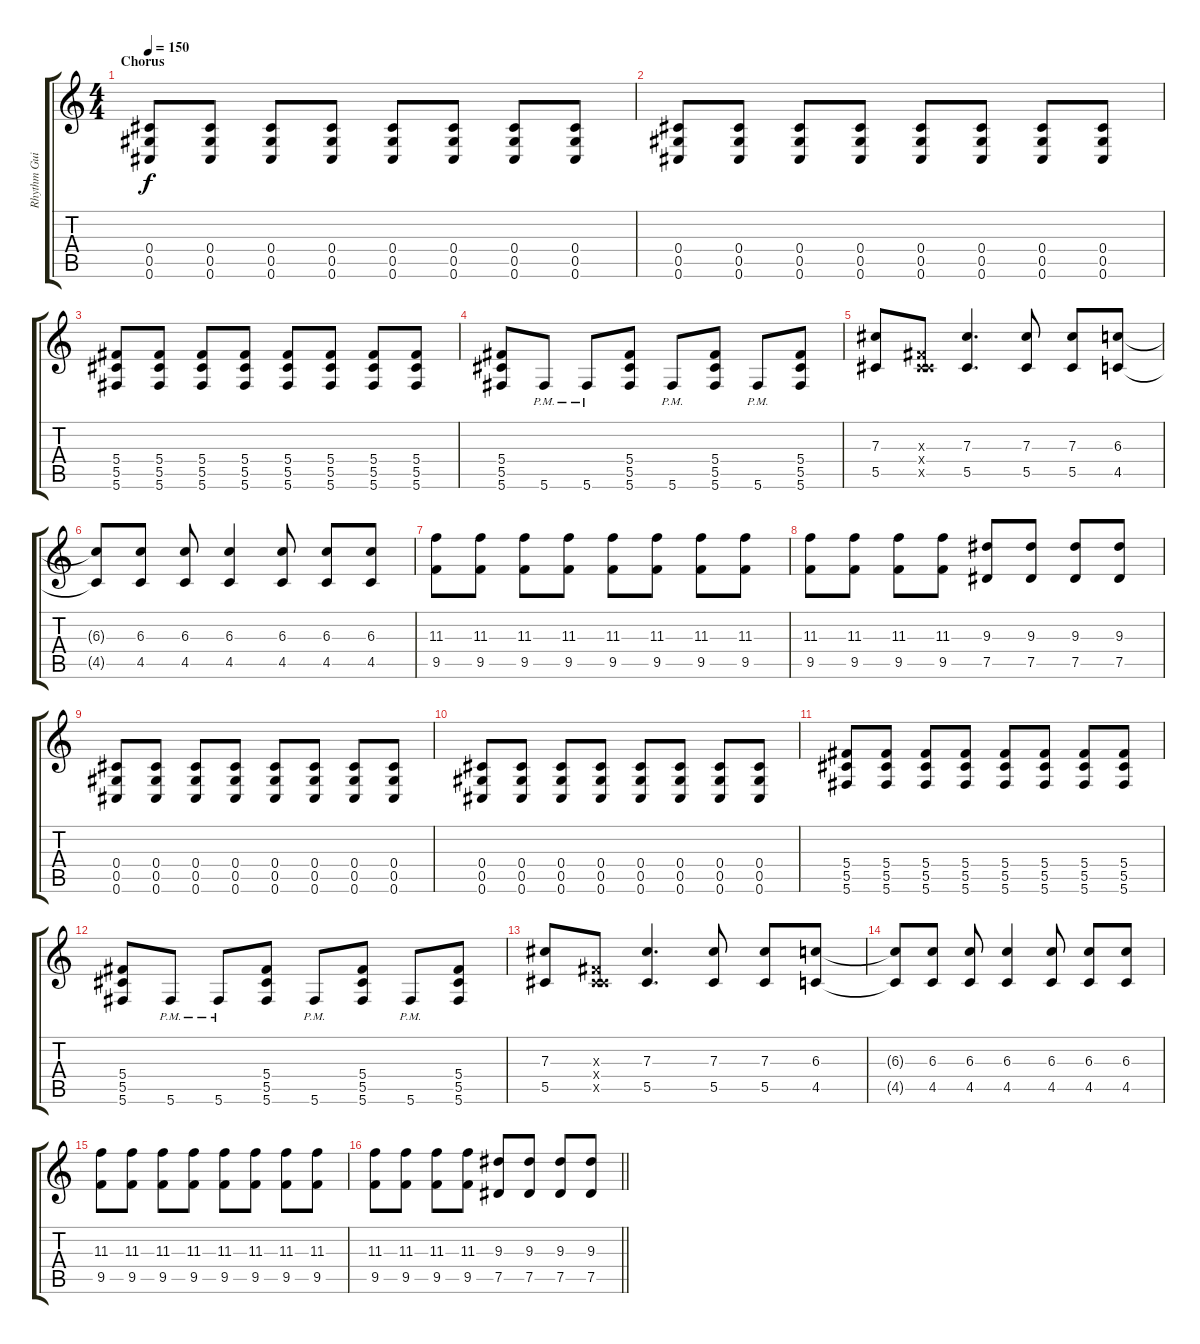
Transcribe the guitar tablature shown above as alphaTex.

\track ("Rhythm Guitar" "Rhythm Gui") {instrument overdrivenguitar}
\staff {score tabs}
\tuning (Eb4 Bb3 Gb3 Db3 Ab2 Db2) {hide}
\ts (4 4)
\section ("" "Chorus")
\tempo 150
\clef g2
\ks c
(0.4 0.5 0.6).8{dy f} (0.4 0.5 0.6).8 (0.4 0.5 0.6).8 (0.4 0.5 0.6).8 (0.4 0.5 0.6).8 (0.4 0.5 0.6).8 (0.4 0.5 0.6).8 (0.4 0.5 0.6).8 |
(0.4 0.5 0.6).8 (0.4 0.5 0.6).8 (0.4 0.5 0.6).8 (0.4 0.5 0.6).8 (0.4 0.5 0.6).8 (0.4 0.5 0.6).8 (0.4 0.5 0.6).8 (0.4 0.5 0.6).8 |
(5.4 5.5 5.6).8 (5.4 5.5 5.6).8 (5.4 5.5 5.6).8 (5.4 5.5 5.6).8 (5.4 5.5 5.6).8 (5.4 5.5 5.6).8 (5.4 5.5 5.6).8 (5.4 5.5 5.6).8 |
(5.4 5.5 5.6).8 5.6{pm}.8 5.6{pm}.8 (5.4 5.5 5.6).8 5.6{pm}.8 (5.4 5.5 5.6).8 5.6{pm}.8 (5.4 5.5 5.6).8 |
(7.3 5.5).8 (0.3{x} 0.4{x} 5.5{x}).8 (7.3 5.5).4{d} (7.3 5.5).8 (7.3 5.5).8 (6.3 4.5).8 |
(6.3{t} 4.5{t}).8 (6.3 4.5).8 (6.3 4.5).8 (6.3 4.5).4 (6.3 4.5).8 (6.3 4.5).8 (6.3 4.5).8 |
(11.3 9.5).8 (11.3 9.5).8 (11.3 9.5).8 (11.3 9.5).8 (11.3 9.5).8 (11.3 9.5).8 (11.3 9.5).8 (11.3 9.5).8 |
(11.3 9.5).8 (11.3 9.5).8 (11.3 9.5).8 (11.3 9.5).8 (9.3 7.5).8 (9.3 7.5).8 (9.3 7.5).8 (9.3 7.5).8 |
(0.4 0.5 0.6).8 (0.4 0.5 0.6).8 (0.4 0.5 0.6).8 (0.4 0.5 0.6).8 (0.4 0.5 0.6).8 (0.4 0.5 0.6).8 (0.4 0.5 0.6).8 (0.4 0.5 0.6).8 |
(0.4 0.5 0.6).8 (0.4 0.5 0.6).8 (0.4 0.5 0.6).8 (0.4 0.5 0.6).8 (0.4 0.5 0.6).8 (0.4 0.5 0.6).8 (0.4 0.5 0.6).8 (0.4 0.5 0.6).8 |
(5.4 5.5 5.6).8 (5.4 5.5 5.6).8 (5.4 5.5 5.6).8 (5.4 5.5 5.6).8 (5.4 5.5 5.6).8 (5.4 5.5 5.6).8 (5.4 5.5 5.6).8 (5.4 5.5 5.6).8 |
(5.4 5.5 5.6).8 5.6{pm}.8 5.6{pm}.8 (5.4 5.5 5.6).8 5.6{pm}.8 (5.4 5.5 5.6).8 5.6{pm}.8 (5.4 5.5 5.6).8 |
(7.3 5.5).8 (0.3{x} 0.4{x} 5.5{x}).8 (7.3 5.5).4{d} (7.3 5.5).8 (7.3 5.5).8 (6.3 4.5).8 |
(6.3{t} 4.5{t}).8 (6.3 4.5).8 (6.3 4.5).8 (6.3 4.5).4 (6.3 4.5).8 (6.3 4.5).8 (6.3 4.5).8 |
(11.3 9.5).8 (11.3 9.5).8 (11.3 9.5).8 (11.3 9.5).8 (11.3 9.5).8 (11.3 9.5).8 (11.3 9.5).8 (11.3 9.5).8 |
\barLineRight lightlight
(11.3 9.5).8 (11.3 9.5).8 (11.3 9.5).8 (11.3 9.5).8 (9.3 7.5).8 (9.3 7.5).8 (9.3 7.5).8 (9.3 7.5).8
